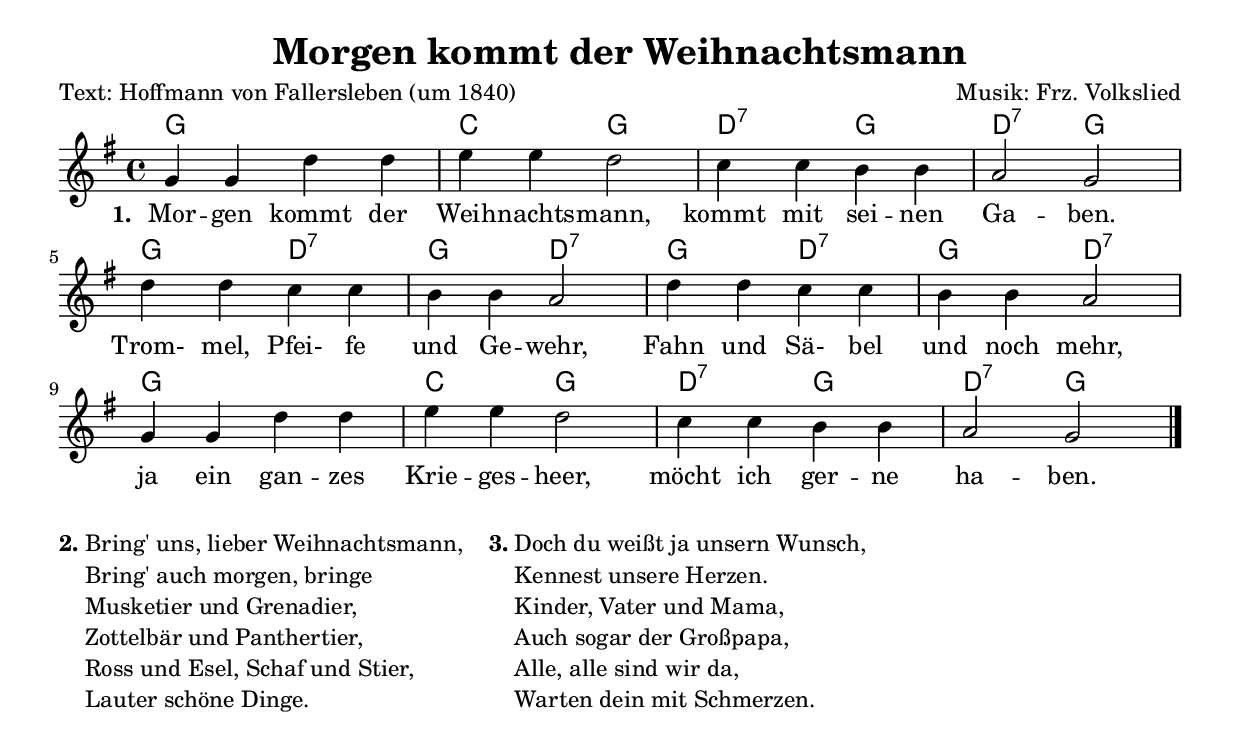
\version "2.12.3"

\include "default.ly"

\header {
  title="Morgen kommt der Weihnachtsmann"
  composer="Musik: Frz. Volkslied"
  poet="Text: Hoffmann von Fallersleben (um 1840)"
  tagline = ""
  id = "b1829d87a1b03486b4e933943b6c355077783367"
}


Melodie=\relative c'' {
    g4 g d' d
    e e d2
    c4 c b b
    a2 g
    \break
    d'4 d c c 
    b b a2
    d4 d c c 
    b b a2
    \break
    g4 g d' d 
    e e d2
    c4 c b b 
    a2 g  
	  \bar "|."
}


Akkorde= \chordmode {
  g1 c2 g d:7 g d:7 g g d:7 g d:7 g d:7 g d:7 g1 c2 g d:7 g d:7 g
}

Text=\lyricmode {
	\set stanza = #"1. "
 	Mor -- gen kommt der Weih -- nachts -- mann, 
	kommt mit sei -- nen Ga -- ben. 
	Trom- mel, Pfei- fe und Ge -- wehr, 
	Fahn und Sä- bel und noch mehr, 
	ja ein gan -- zes Krie -- ges -- heer, 
	möcht ich ger -- ne ha -- ben. 
}


\score{
  <<
    \new ChordNames {\Akkorde}
    \new Voice = "Melodie" {
      \autoBeamOff
      \clef violin
      \key g \major
      \time 4/4
      \Melodie
    }
    \new Lyrics = Strophe \lyricsto Melodie \Text
  >>
  %\midi{}
}

\markup {
    \column {
      \line {
	\bold "2."
        \column {
	"Bring' uns, lieber Weihnachtsmann,   "
	"Bring' auch morgen, bringe"
	"Musketier und Grenadier,"
	"Zottelbär und Panthertier,"
	"Ross und Esel, Schaf und Stier,"
	"Lauter schöne Dinge."
	}
	\bold "3."
        \column {
	"Doch du weißt ja unsern Wunsch,"
	"Kennest unsere Herzen."
	"Kinder, Vater und Mama,"
	"Auch sogar der Großpapa,"
	"Alle, alle sind wir da,"
	"Warten dein mit Schmerzen."
        }
      }
  }
}

 % some settings % vim: sw=2 et
